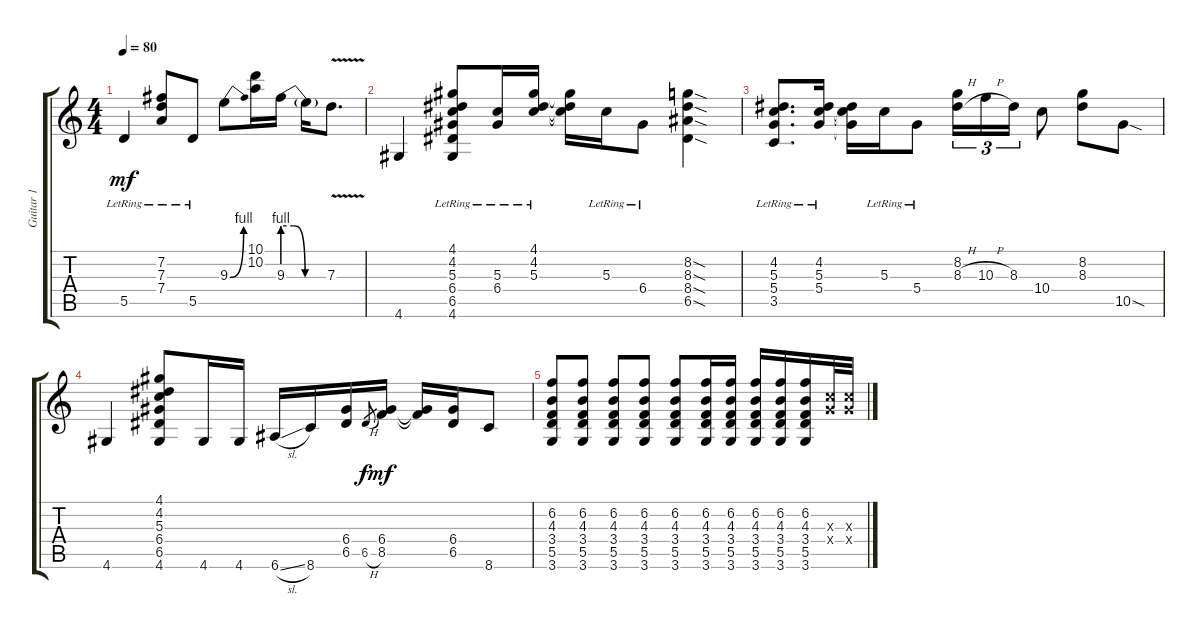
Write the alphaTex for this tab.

\track ("Guitar 1" "Guitar 1") {instrument electricguitarclean}
\staff {score tabs}
\tuning (E4 B3 G3 D3 A2 E2) {hide}
\ts (4 4)
\tempo 80
\clef g2
\ks c
5.5{lr}.4{dy mf} (7.2{lr} 7.3{lr} 7.4{lr}).8 5.5{lr}.8 9.3{be (bend 0 0 60 4)}.8 (10.1 10.2).16 9.3{be (custom 0 4 15 4 30 0 60 0)}.16 9.3{t}.16 7.3{v}.8{d} |
4.6.4{volume 0} (4.1{lr} 4.2{lr} 5.3{lr} 6.4{lr} 6.5{lr} 4.6{lr}).8 (5.3{lr} 6.4{lr}).16 (4.1{lr} 4.2{lr} 5.3{lr}).16 (4.1{t} 4.2{t} 5.3{t}).16 5.3{lr}.16 6.4{lr}.8 (8.2{sod} 8.3{sod} 8.4{sod} 6.5{sod}).4 |
(4.2{lr} 5.3{lr} 5.4{lr} 3.5{lr}).8{d} (4.2{lr} 5.3{lr} 5.4{lr}).16 (4.2{t} 5.3{t} 5.4{t}).16 5.3{lr}.16 5.4{lr}.8 (8.2 8.3{h}).16{tu (3 2)} 10.3{h}.16{tu (3 2)} 8.3.16{tu (3 2)} 10.4.8 (8.2 8.3).8 10.5{sod}.8 |
4.6.4 (4.1 4.2 5.3 6.4 6.5 4.6).8 4.6.16 4.6.16 6.6{sl}.16 8.6.16 (6.4 6.5).16 6.5{h}.8{gr dy f} (6.4 8.5).16{dy mf} (6.4{t} 8.5{t}).16 (6.4 6.5).16 8.6.8 |
(6.2 4.3 3.4 5.5 3.6).8 (6.2 4.3 3.4 5.5 3.6).8 (6.2 4.3 3.4 5.5 3.6).8 (6.2 4.3 3.4 5.5 3.6).8 (6.2 4.3 3.4 5.5 3.6).8 (6.2 4.3 3.4 5.5 3.6).16 (6.2 4.3 3.4 5.5 3.6).16 (6.2 4.3 3.4 5.5 3.6).16 (6.2 4.3 3.4 5.5 3.6).16 (6.2 4.3 3.4 5.5 3.6).16 (5.3{x} 5.4{x}).32 (5.3{x} 5.4{x}).32
